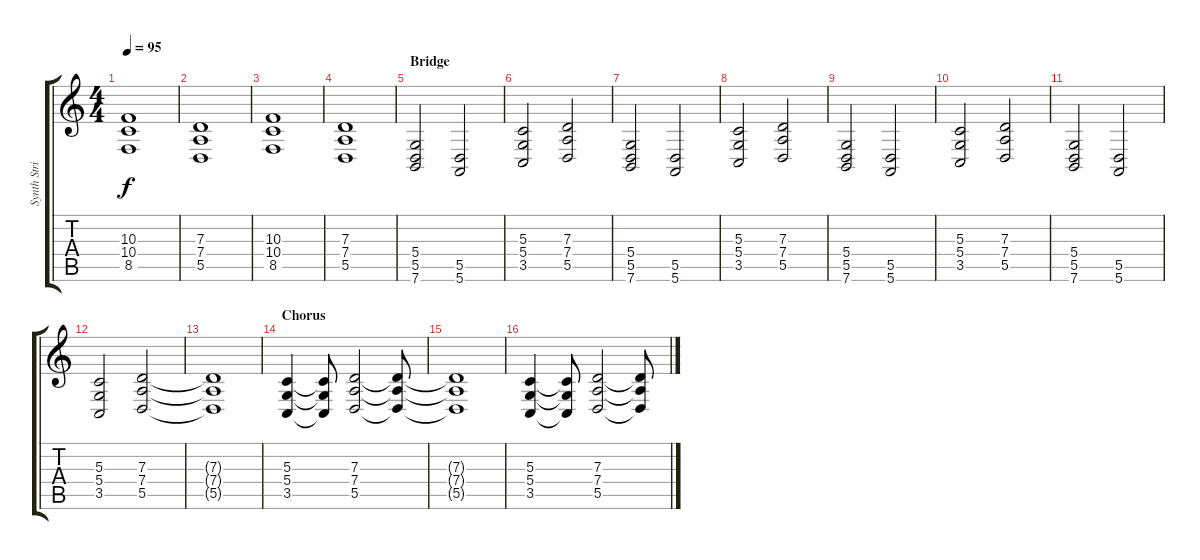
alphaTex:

\track ("Synth Strings" "Synth Stri") {instrument synthstrings1}
\staff {score tabs}
\tuning (E4 B3 G3 D3 A2 E2) {hide}
\ts (4 4)
\tempo 95
\clef g2
\ks c
(10.3 10.4 8.5).1{dy f} |
(7.3 7.4 5.5).1 |
(10.3 10.4 8.5).1 |
(7.3 7.4 5.5).1 |
\section ("" "Bridge")
(5.4 5.5 7.6).2 (5.5 5.6).2 |
(5.3 5.4 3.5).2 (7.3 7.4 5.5).2 |
(5.4 5.5 7.6).2 (5.5 5.6).2 |
(5.3 5.4 3.5).2 (7.3 7.4 5.5).2 |
(5.4 5.5 7.6).2 (5.5 5.6).2 |
(5.3 5.4 3.5).2 (7.3 7.4 5.5).2 |
(5.4 5.5 7.6).2 (5.5 5.6).2 |
(5.3 5.4 3.5).2 (7.3 7.4 5.5).2 |
(7.3{t} 7.4{t} 5.5{t}).1 |
\section ("" "Chorus")
(5.3 5.4 3.5).4 (5.3{t} 5.4{t} 3.5{t}).8 (7.3 7.4 5.5).2 (7.3{t} 7.4{t} 5.5{t}).8 |
(7.3{t} 7.4{t} 5.5{t}).1 |
(5.3 5.4 3.5).4 (5.3{t} 5.4{t} 3.5{t}).8 (7.3 7.4 5.5).2 (7.3{t} 7.4{t} 5.5{t}).8
